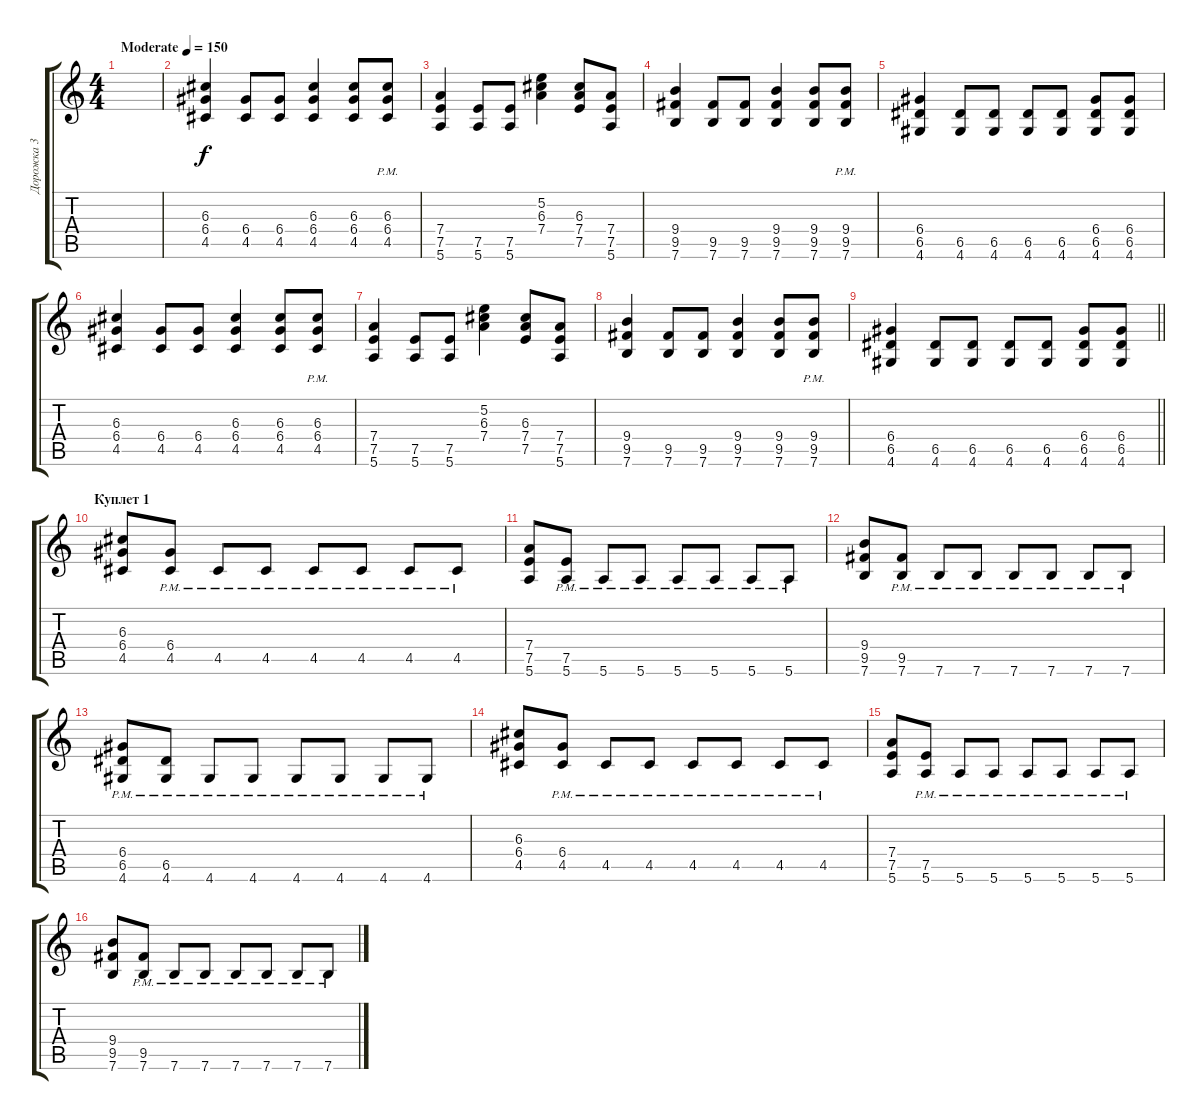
\track ("Дорожка 3" "Дорожка 3") {instrument distortionguitar}
\staff {score tabs}
\tuning (E4 B3 G3 D3 A2 E2) {hide}
\ts (4 4)
\tempo (150 "Moderate")
\clef g2
\ks c
|
(6.3 6.4 4.5).4 (6.4 4.5).8 (6.4 4.5).8 (6.3 6.4 4.5).4 (6.3 6.4 4.5).8 (6.3{pm} 6.4{pm} 4.5{pm}).8 |
(7.4 7.5 5.6).4 (7.5 5.6).8 (7.5 5.6).8 (5.2 6.3 7.4).4 (6.3 7.4 7.5).8 (7.4 7.5 5.6).8 |
(9.4 9.5 7.6).4 (9.5 7.6).8 (9.5 7.6).8 (9.4 9.5 7.6).4 (9.4 9.5 7.6).8 (9.4{pm} 9.5{pm} 7.6{pm}).8 |
(6.4 6.5 4.6).4 (6.5 4.6).8 (6.5 4.6).8 (6.5 4.6).8 (6.5 4.6).8 (6.4 6.5 4.6).8 (6.4 6.5 4.6).8 |
(6.3 6.4 4.5).4 (6.4 4.5).8 (6.4 4.5).8 (6.3 6.4 4.5).4 (6.3 6.4 4.5).8 (6.3{pm} 6.4{pm} 4.5{pm}).8 |
(7.4 7.5 5.6).4 (7.5 5.6).8 (7.5 5.6).8 (5.2 6.3 7.4).4 (6.3 7.4 7.5).8 (7.4 7.5 5.6).8 |
(9.4 9.5 7.6).4 (9.5 7.6).8 (9.5 7.6).8 (9.4 9.5 7.6).4 (9.4 9.5 7.6).8 (9.4{pm} 9.5{pm} 7.6{pm}).8 |
\barLineRight lightlight
(6.4 6.5 4.6).4 (6.5 4.6).8 (6.5 4.6).8 (6.5 4.6).8 (6.5 4.6).8 (6.4 6.5 4.6).8 (6.4 6.5 4.6).8 |
\section ("" "Куплет 1")
(6.3 6.4 4.5).8 (6.4 4.5{pm}).8 4.5{pm}.8 4.5{pm}.8 4.5{pm}.8 4.5{pm}.8 4.5{pm}.8 4.5{pm}.8 |
(7.4 7.5 5.6).8 (7.5 5.6{pm}).8 5.6{pm}.8 5.6{pm}.8 5.6{pm}.8 5.6{pm}.8 5.6{pm}.8 5.6{pm}.8 |
(9.4 9.5 7.6).8 (9.5 7.6{pm}).8 7.6{pm}.8 7.6{pm}.8 7.6{pm}.8 7.6{pm}.8 7.6{pm}.8 7.6{pm}.8 |
(6.4 6.5 4.6{pm}).8 (6.5 4.6{pm}).8 4.6{pm}.8 4.6{pm}.8 4.6{pm}.8 4.6{pm}.8 4.6{pm}.8 4.6{pm}.8 |
(6.3 6.4 4.5).8 (6.4 4.5{pm}).8 4.5{pm}.8 4.5{pm}.8 4.5{pm}.8 4.5{pm}.8 4.5{pm}.8 4.5{pm}.8 |
(7.4 7.5 5.6).8 (7.5 5.6{pm}).8 5.6{pm}.8 5.6{pm}.8 5.6{pm}.8 5.6{pm}.8 5.6{pm}.8 5.6{pm}.8 |
(9.4 9.5 7.6).8 (9.5 7.6{pm}).8 7.6{pm}.8 7.6{pm}.8 7.6{pm}.8 7.6{pm}.8 7.6{pm}.8 7.6{pm}.8
